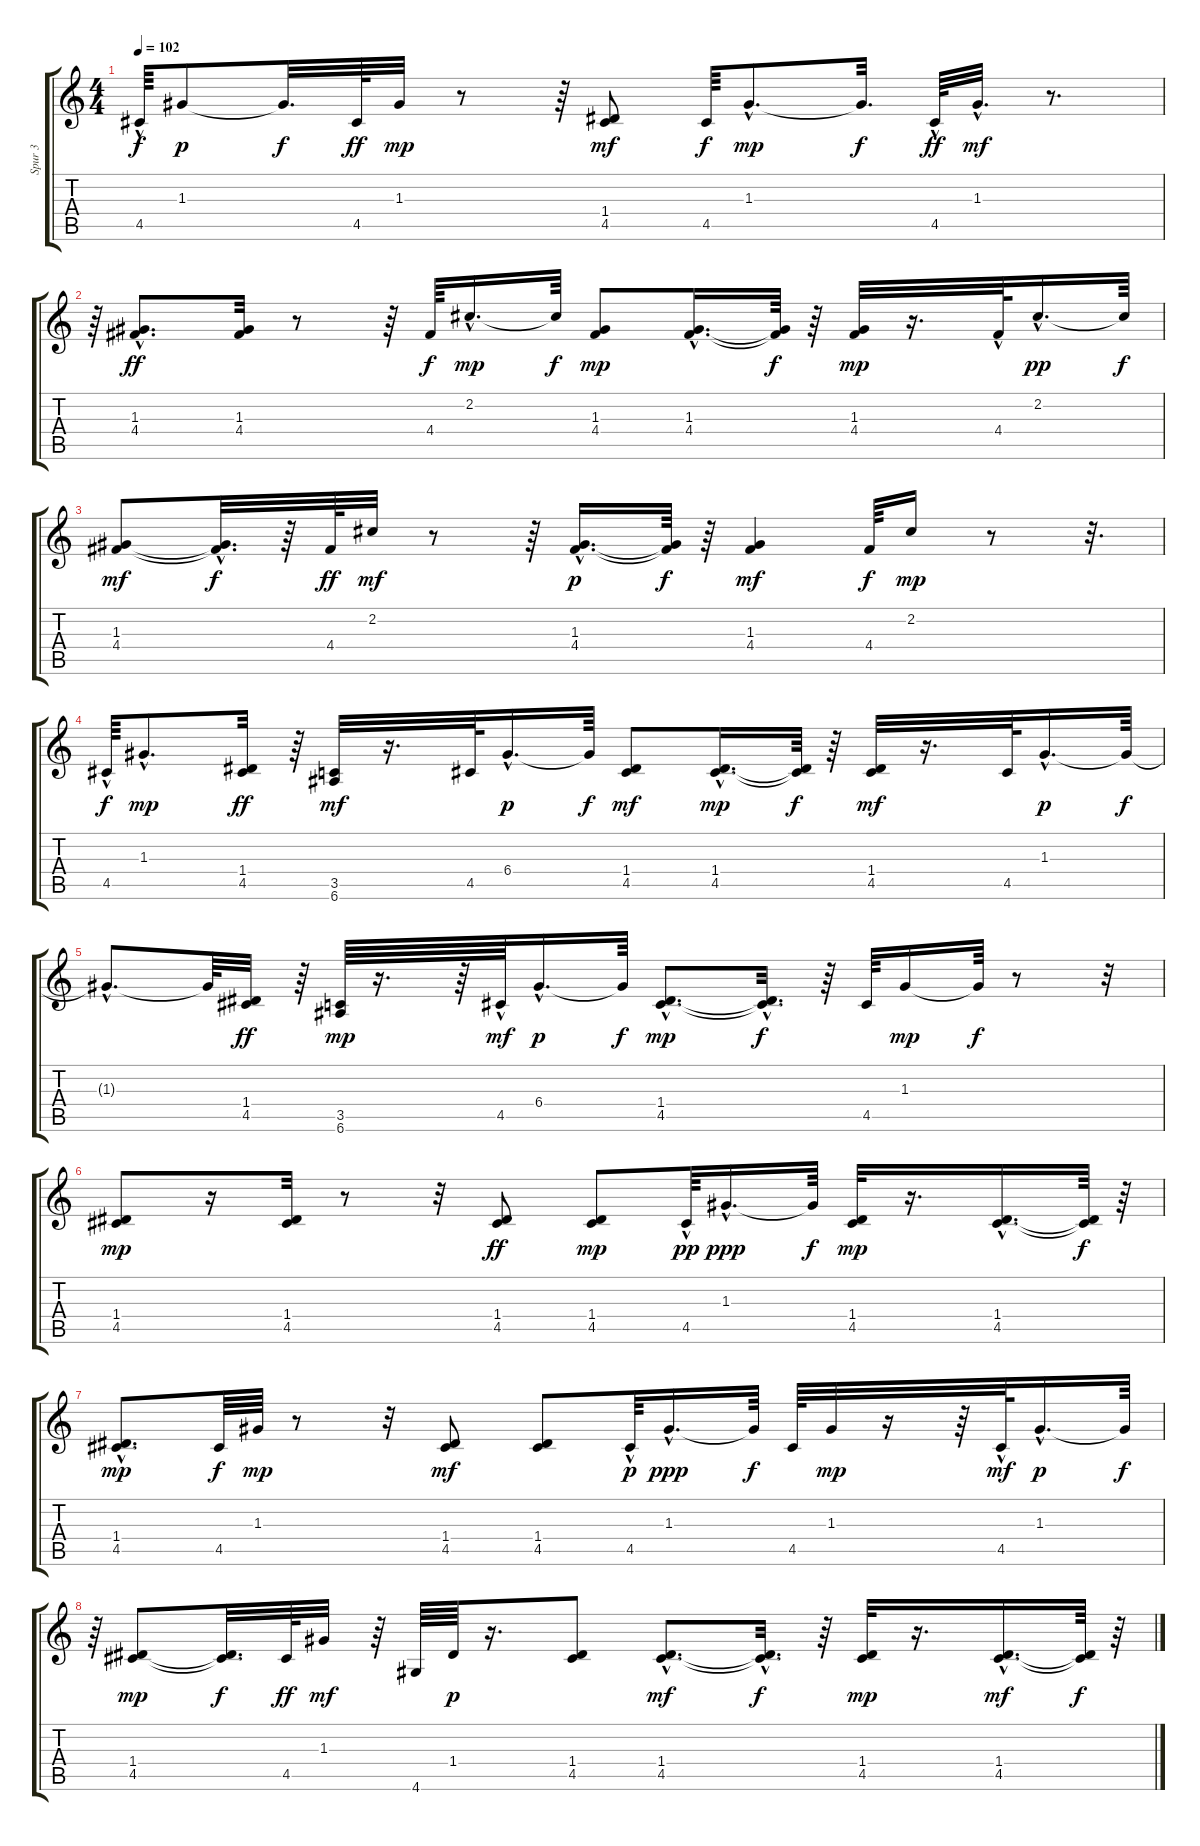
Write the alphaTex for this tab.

\track ("Spur 3" "Spur 3") {instrument electricguitarmuted}
\staff {score tabs}
\tuning (E4 B3 G3 D3 A2 E2) {hide}
\ts (4 4)
\tempo 102
\clef g2
\ks c
4.5{hac}.64{dy f} 1.3.8{dy p} 1.3{t}.32{d dy f} 4.5.64{dy ff} 1.3.32{dy mp} r.8 r.64 (1.4 4.5).8{dy mf} 4.5.64{dy f} 1.3{hac}.8{d dy mp} 1.3{t}.32{d dy f} 4.5{hac}.64{dy ff} 1.3{hac}.32{d dy mf} r.8{d} |
r.64 (1.3{hac} 4.4{hac}).8{d dy ff} (1.3 4.4).32 r.8 r.64 4.4.64{dy f} 2.2{hac}.16{d dy mp} 2.2{t}.64{dy f} (1.3 4.4).8{dy mp} (1.3{hac} 4.4{hac}).16{d} (1.3{t} 4.4{t}).64{dy f} r.64 (1.3 4.4).32{dy mp} r.16{d} 4.4{hac}.64 2.2{hac}.16{d dy pp} 2.2{t}.64{dy f} |
(1.3 4.4).8{dy mf} (1.3{hac t} 4.4{hac t}).32{d dy f} r.64 4.4.64{dy ff} 2.2.32{dy mf} r.8 r.64 (1.3{hac} 4.4{hac}).16{d dy p} (1.3{t} 4.4{t}).64{dy f} r.64 (1.3 4.4).4{dy mf} 4.4.64{dy f} 2.2.16{dy mp} r.8 r.32{d} |
4.5{hac}.64{dy f} 1.3{hac}.8{d dy mp} (1.4 4.5).32{dy ff} r.64 (3.5 6.6).32{dy mf} r.16{d} 4.5.64 6.4{hac}.16{d dy p} 6.4{t}.64{dy f} (1.4 4.5).8{dy mf} (1.4{hac} 4.5{hac}).16{d dy mp} (1.4{t} 4.5{t}).64{dy f} r.64 (1.4 4.5).32{dy mf} r.16{d} 4.5.64 1.3{hac}.16{d dy p} 1.3{t}.64{dy f} |
1.3{hac t}.8{d} 1.3{t}.64 (1.4 4.5).32{dy ff} r.64 (3.5 6.6).64{dy mp} r.16{d} r.64 4.5{hac}.64{dy mf} 6.4{hac}.16{d dy p} 6.4{t}.64{dy f} (1.4{hac} 4.5{hac}).8{d dy mp} (1.4{hac t} 4.5{hac t}).32{d dy f} r.64 4.5.64 1.3.16{dy mp} 1.3{t}.64{dy f} r.8 r.32 |
(1.4 4.5).8{dy mp} r.16 (1.4 4.5).32 r.8 r.32 (1.4 4.5).8{dy ff} (1.4 4.5).8{dy mp} 4.5{hac}.64{dy pp} 1.3{hac}.16{d dy ppp} 1.3{t}.64{dy f} (1.4 4.5).32{dy mp} r.16{d} (1.4{hac} 4.5{hac}).16{d} (1.4{t} 4.5{t}).64{dy f} r.64 |
(1.4{hac} 4.5{hac}).8{d dy mp} 4.5.64{dy f} 1.3.64{dy mp} r.8 r.32 (1.4 4.5).8{dy mf} (1.4 4.5).8 4.5{hac}.64{dy p} 1.3{hac}.16{d dy ppp} 1.3{t}.64{dy f} 4.5.64 1.3.32{dy mp} r.16 r.64 4.5{hac}.64{dy mf} 1.3{hac}.16{d dy p} 1.3{t}.64{dy f} |
r.64 (1.4 4.5).8{dy mp} (1.4{t} 4.5{t}).32{d dy f} 4.5.64{dy ff} 1.3.32{dy mf} r.64 4.6.64 1.4.64{dy p} r.16{d} (1.4 4.5).8 (1.4{hac} 4.5{hac}).8{d dy mf} (1.4{hac t} 4.5{hac t}).32{d dy f} r.64 (1.4 4.5).32{dy mp} r.16{d} (1.4{hac} 4.5{hac}).16{d dy mf} (1.4{t} 4.5{t}).64{dy f} r.64
